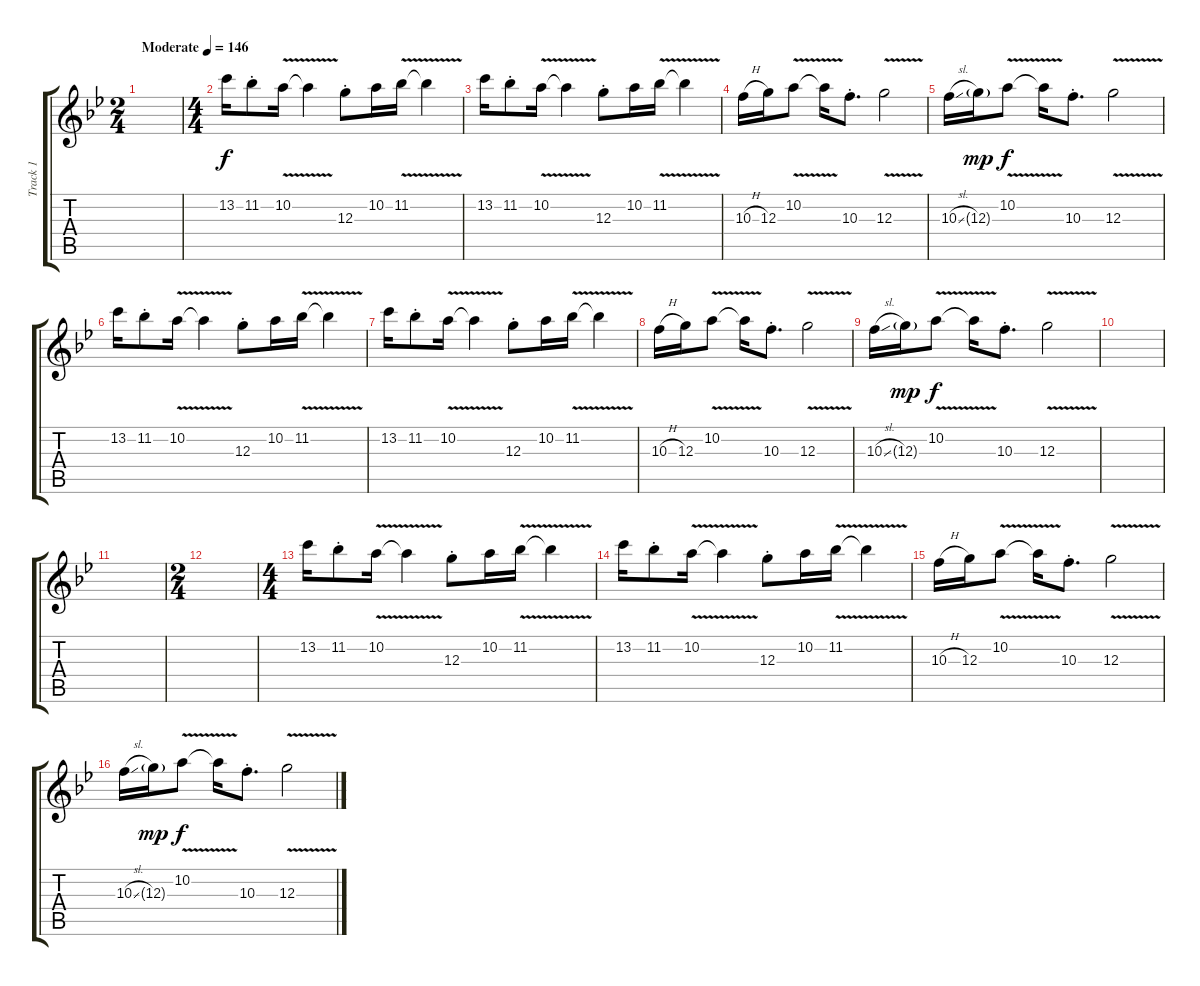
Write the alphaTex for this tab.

\track ("Track 1" "Track 1") {instrument overdrivenguitar}
\staff {score tabs}
\tuning (E4 B3 G3 D3 A2 E2) {hide}
\ts (2 4)
\tempo (146 "Moderate")
\clef g2
\ks gminor
|
\ts (4 4)
13.2.16 11.2{st}.8 10.2{v}.16 10.2{v t}.4 12.3{st}.8 10.2.16 11.2{v}.16 11.2{v t}.4 |
13.2.16 11.2{st}.8 10.2{v}.16 10.2{v t}.4 12.3{st}.8 10.2.16 11.2{v}.16 11.2{v t}.4 |
10.3{h}.16 12.3.16 10.2{v}.8 10.2{v t}.16 10.3{st}.8{d} 12.3{v}.2 |
10.3{sl}.16 12.3{g}.16{dy mp} 10.2{v}.8{dy f} 10.2{v t}.16 10.3{st}.8{d} 12.3{v}.2 |
13.2.16 11.2{st}.8 10.2{v}.16 10.2{v t}.4 12.3{st}.8 10.2.16 11.2{v}.16 11.2{v t}.4 |
13.2.16 11.2{st}.8 10.2{v}.16 10.2{v t}.4 12.3{st}.8 10.2.16 11.2{v}.16 11.2{v t}.4 |
10.3{h}.16 12.3.16 10.2{v}.8 10.2{v t}.16 10.3{st}.8{d} 12.3{v}.2 |
10.3{sl}.16 12.3{g}.16{dy mp} 10.2{v}.8{dy f} 10.2{v t}.16 10.3{st}.8{d} 12.3{v}.2 |
|
|
\ts (2 4)
|
\ts (4 4)
13.2.16 11.2{st}.8 10.2{v}.16 10.2{v t}.4 12.3{st}.8 10.2.16 11.2{v}.16 11.2{v t}.4 |
13.2.16 11.2{st}.8 10.2{v}.16 10.2{v t}.4 12.3{st}.8 10.2.16 11.2{v}.16 11.2{v t}.4 |
10.3{h}.16 12.3.16 10.2{v}.8 10.2{v t}.16 10.3{st}.8{d} 12.3{v}.2 |
10.3{sl}.16 12.3{g}.16{dy mp} 10.2{v}.8{dy f} 10.2{v t}.16 10.3{st}.8{d} 12.3{v}.2
